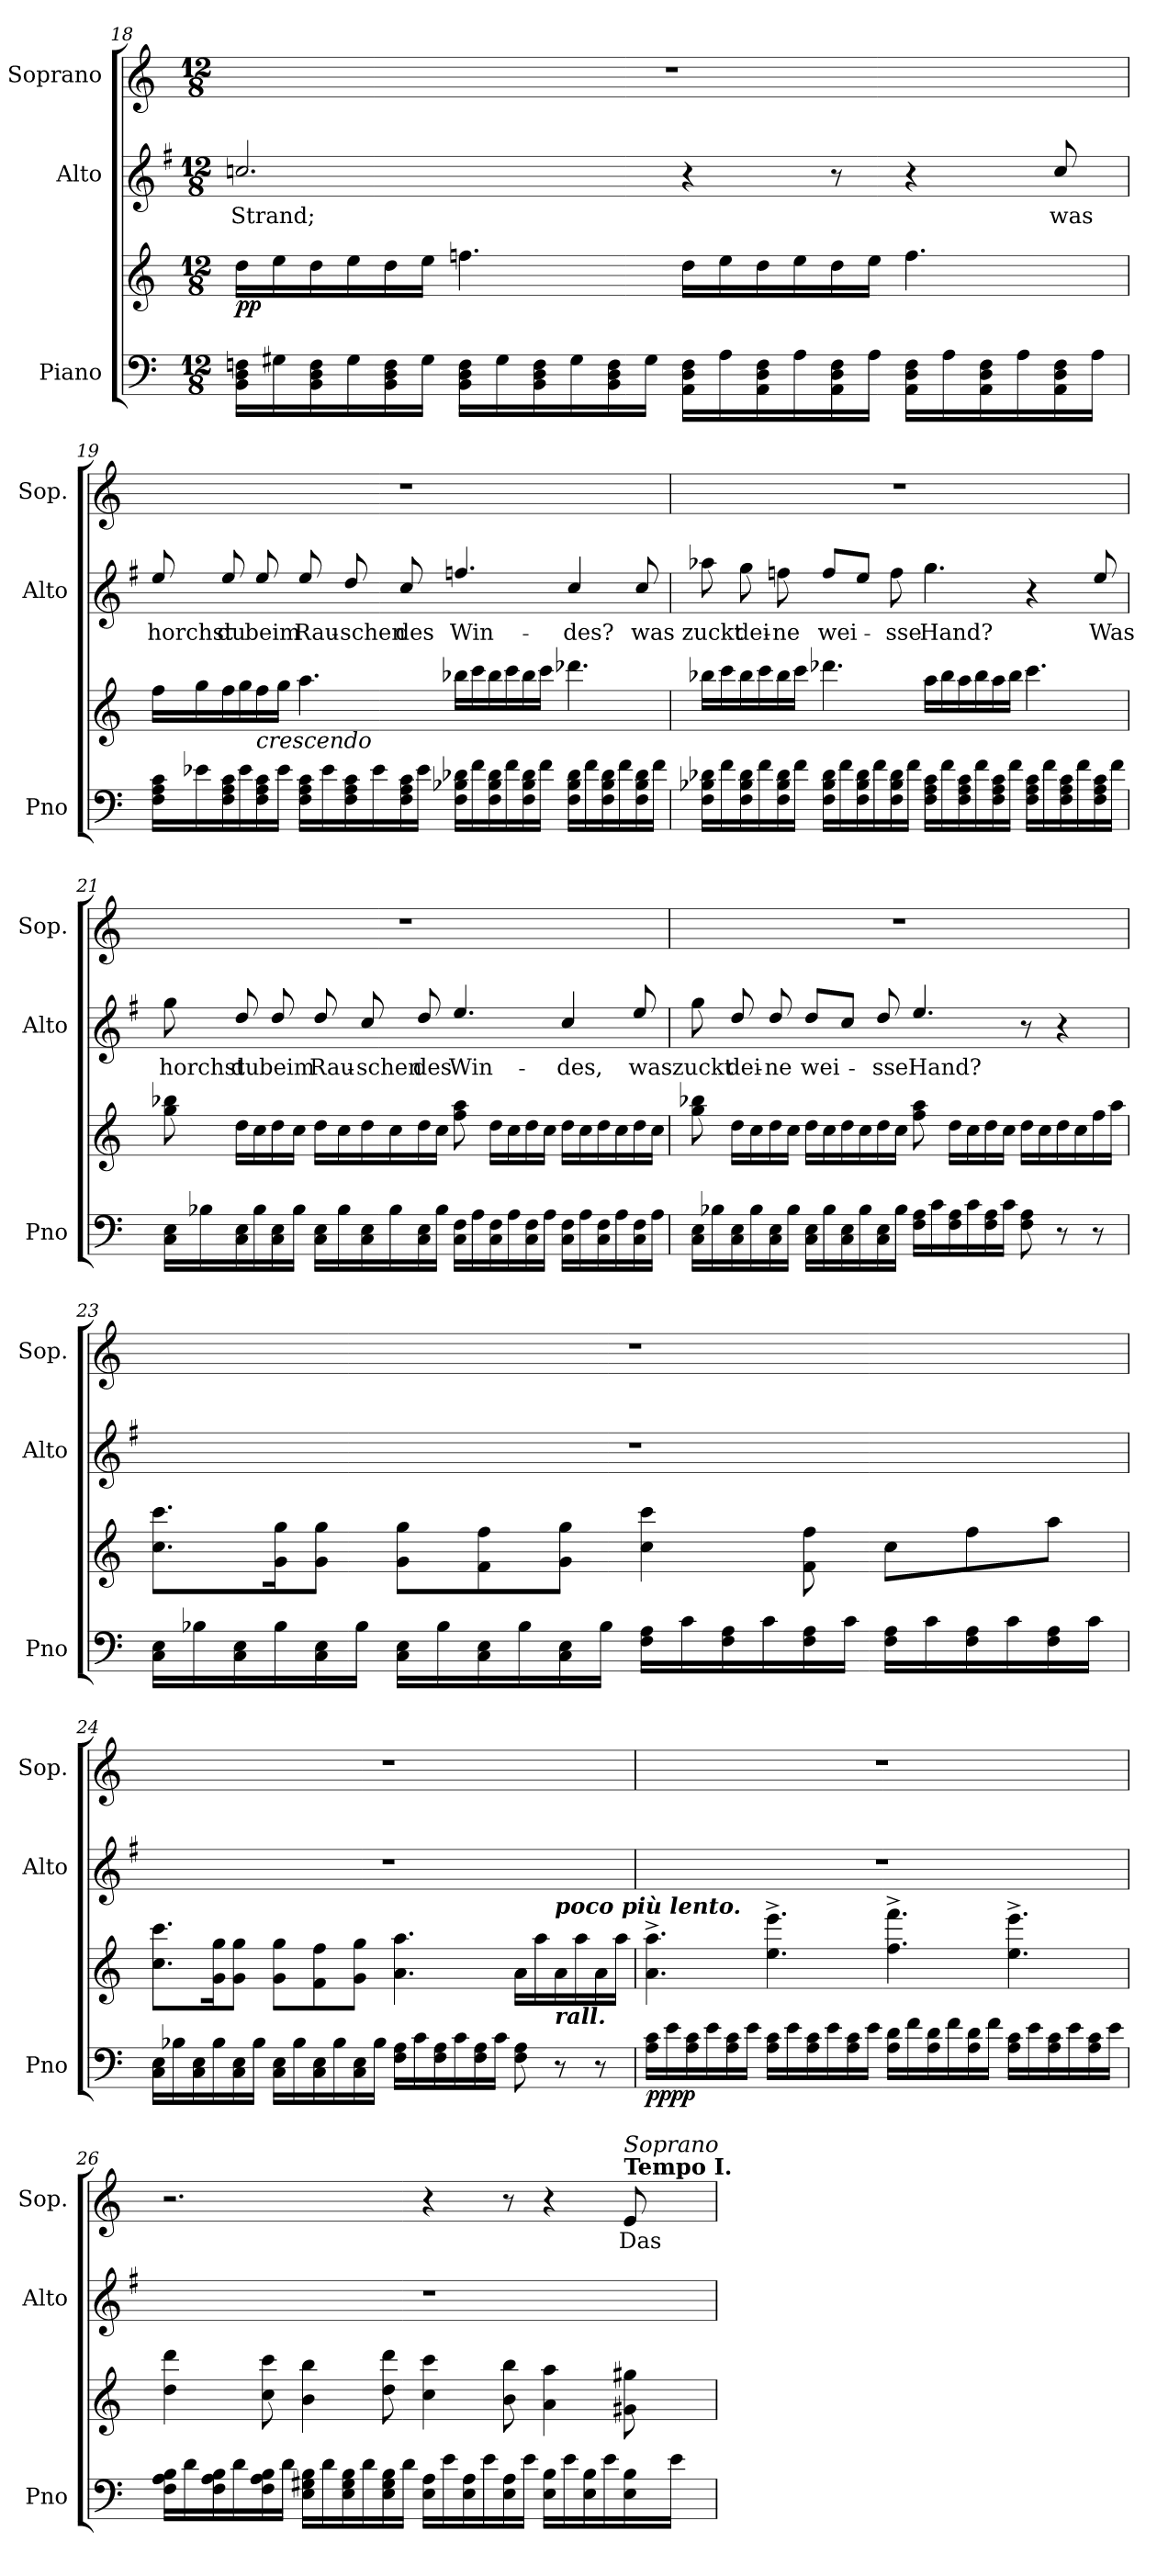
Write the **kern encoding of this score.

**kern	**kern	**dynam	**kern	**text	**kern	**text
*part3	*part3	*part3	*part2	*part2	*part1	*part1
*staff4	*staff3	*staff3/4	*staff2	*staff2	*staff1	*staff1
*I"Piano	*	*	*I"Alto	*	*I"Soprano	*
*I'Pno	*	*	*I'Alto	*	*I'Sop.	*
*clefF4	*clefG2	*	*clefG2	*	*clefG2	*
*	*	*	*ITrd4c7	*	*	*
*k[]	*k[]	*	*k[]	*	*k[]	*
*M12/8	*M12/8	*	*M12/8	*	*M12/8	*
=18	=18	=18	=18	=18	=18	=18
!	!	!LO:DY:b	!	!	!	!
16BB\ 16D\ 16Fn\LL	16dd\LL	pp	2.fn/	Strand;	1.r	.
16G#X\	16ee\	.	.	.	.	.
16BB\ 16D\ 16F\	16dd\	.	.	.	.	.
16G#\	16ee\	.	.	.	.	.
16BB\ 16D\ 16F\	16dd\	.	.	.	.	.
16G#\JJ	16ee\JJ	.	.	.	.	.
16BB\ 16D\ 16F\LL	4.ffn\	.	.	.	.	.
16G#\	.	.	.	.	.	.
16BB\ 16D\ 16F\	.	.	.	.	.	.
16G#\	.	.	.	.	.	.
16BB\ 16D\ 16F\	.	.	.	.	.	.
16G#\JJ	.	.	.	.	.	.
16AA\ 16D\ 16F\LL	16dd\LL	.	4r	.	.	.
16A\	16ee\	.	.	.	.	.
16AA\ 16D\ 16F\	16dd\	.	.	.	.	.
16A\	16ee\	.	.	.	.	.
16AA\ 16D\ 16F\	16dd\	.	8r	.	.	.
16A\JJ	16ee\JJ	.	.	.	.	.
16AA\ 16D\ 16F\LL	4.ff\	.	4r	.	.	.
16A\	.	.	.	.	.	.
16AA\ 16D\ 16F\	.	.	.	.	.	.
16A\	.	.	.	.	.	.
16AA\ 16D\ 16F\	.	.	8f/	was	.	.
16A\JJ	.	.	.	.	.	.
=19	=19	=19	=19	=19	=19	=19
16F\ 16A\ 16c\LL	16ff\LL	.	8a/	horchst	1.r	.
16e-X\	16gg\	.	.	.	.	.
16F\ 16A\ 16c\	16ff\	.	8a/	du	.	.
16e-\	16gg\	.	.	.	.	.
!	!LO:TX:b:i:t=crescendo	!	!	!	!	!
16F\ 16A\ 16c\	16ff\	.	8a/	beim	.	.
16e-\JJ	16gg\JJ	.	.	.	.	.
16F\ 16A\ 16c\LL	4.aa\	.	8a/	Rau-	.	.
16e-\	.	.	.	.	.	.
16F\ 16A\ 16c\	.	.	8g/	-schen	.	.
16e-\	.	.	.	.	.	.
16F\ 16A\ 16c\	.	.	8f/	des	.	.
16e-\JJ	.	.	.	.	.	.
16F\ 16B-X\ 16d-X\LL	16bb-X\LL	.	4.b-X/	Win-	.	.
16f\	16ccc\	.	.	.	.	.
16F\ 16B-\ 16d-\	16bb-\	.	.	.	.	.
16f\	16ccc\	.	.	.	.	.
16F\ 16B-\ 16d-\	16bb-\	.	.	.	.	.
16f\JJ	16ccc\JJ	.	.	.	.	.
16F\ 16B-\ 16d-\LL	4.ddd-X\	.	4f/	-des?	.	.
16f\	.	.	.	.	.	.
16F\ 16B-\ 16d-\	.	.	.	.	.	.
16f\	.	.	.	.	.	.
16F\ 16B-\ 16d-\	.	.	8f/	was	.	.
16f\JJ	.	.	.	.	.	.
=20	=20	=20	=20	=20	=20	=20
16F\ 16B-X\ 16d-X\LL	16bb-X\LL	.	8dd-X\	zuckt	1.r	.
16f\	16ccc\	.	.	.	.	.
16F\ 16B-\ 16d-\	16bb-\	.	8cc\	dei-	.	.
16f\	16ccc\	.	.	.	.	.
16F\ 16B-\ 16d-\	16bb-\	.	8b-X\	-ne	.	.
16f\JJ	16ccc\JJ	.	.	.	.	.
16F\ 16B-\ 16d-\LL	4.ddd-X\	.	8b-/L	wei-	.	.
16f\	.	.	.	.	.	.
16F\ 16B-\ 16d-\	.	.	8a/J	.	.	.
16f\	.	.	.	.	.	.
16F\ 16B-\ 16d-\	.	.	8b-\	-sse	.	.
16f\JJ	.	.	.	.	.	.
16F\ 16A\ 16c\LL	16aa\LL	.	4.cc\	Hand?	.	.
16f\	16bb-\	.	.	.	.	.
16F\ 16A\ 16c\	16aa\	.	.	.	.	.
16f\	16bb-\	.	.	.	.	.
16F\ 16A\ 16c\	16aa\	.	.	.	.	.
16f\JJ	16bb-\JJ	.	.	.	.	.
16F\ 16A\ 16c\LL	4.ccc\	.	4r	.	.	.
16f\	.	.	.	.	.	.
16F\ 16A\ 16c\	.	.	.	.	.	.
16f\	.	.	.	.	.	.
16F\ 16A\ 16c\	.	.	8a/	Was	.	.
16f\JJ	.	.	.	.	.	.
=21	=21	=21	=21	=21	=21	=21
16C\ 16E\LL	8gg\ 8bb-X\	.	8cc\	horchst	1.r	.
16B-X\	.	.	.	.	.	.
16C\ 16E\	16dd\LL	.	8g/	du	.	.
16B-\	16cc\	.	.	.	.	.
16C\ 16E\	16dd\	.	8g/	beim	.	.
16B-\JJ	16cc\JJ	.	.	.	.	.
16C\ 16E\LL	16dd\LL	.	8g/	Rau-	.	.
16B-\	16cc\	.	.	.	.	.
16C\ 16E\	16dd\	.	8f/	-schen	.	.
16B-\	16cc\	.	.	.	.	.
16C\ 16E\	16dd\	.	8g/	des	.	.
16B-\JJ	16cc\JJ	.	.	.	.	.
16C\ 16F\LL	8ff\ 8aa\	.	4.a/	Win-	.	.
16A\	.	.	.	.	.	.
16C\ 16F\	16dd\LL	.	.	.	.	.
16A\	16cc\	.	.	.	.	.
16C\ 16F\	16dd\	.	.	.	.	.
16A\JJ	16cc\JJ	.	.	.	.	.
16C\ 16F\LL	16dd\LL	.	4f/	-des,	.	.
16A\	16cc\	.	.	.	.	.
16C\ 16F\	16dd\	.	.	.	.	.
16A\	16cc\	.	.	.	.	.
16C\ 16F\	16dd\	.	8a/	was	.	.
16A\JJ	16cc\JJ	.	.	.	.	.
=22	=22	=22	=22	=22	=22	=22
16C\ 16E\LL	8gg\ 8bb-X\	.	8cc\	zuckt	1.r	.
16B-X\	.	.	.	.	.	.
16C\ 16E\	16dd\LL	.	8g/	dei-	.	.
16B-\	16cc\	.	.	.	.	.
16C\ 16E\	16dd\	.	8g/	-ne	.	.
16B-\JJ	16cc\JJ	.	.	.	.	.
16C\ 16E\LL	16dd\LL	.	8g/L	wei-	.	.
16B-\	16cc\	.	.	.	.	.
16C\ 16E\	16dd\	.	8f/J	.	.	.
16B-\	16cc\	.	.	.	.	.
16C\ 16E\	16dd\	.	8g/	-sse	.	.
16B-\JJ	16cc\JJ	.	.	.	.	.
16F\ 16A\LL	8ff\ 8aa\	.	4.a/	Hand?	.	.
16c\	.	.	.	.	.	.
16F\ 16A\	16dd\LL	.	.	.	.	.
16c\	16cc\	.	.	.	.	.
16F\ 16A\	16dd\	.	.	.	.	.
16c\JJ	16cc\JJ	.	.	.	.	.
8F\ 8A\	16dd\LL	.	8r	.	.	.
.	16cc\	.	.	.	.	.
8r	16dd\	.	4r	.	.	.
.	16cc\	.	.	.	.	.
8r	16ff\	.	.	.	.	.
.	16aa\JJ	.	.	.	.	.
=23	=23	=23	=23	=23	=23	=23
16C\ 16E\LL	8.cc\ 8.ccc\L	.	1.r	.	1.r	.
16B-X\	.	.	.	.	.	.
16C\ 16E\	.	.	.	.	.	.
16B-\	16g\ 16gg\K	.	.	.	.	.
16C\ 16E\	8g\ 8gg\J	.	.	.	.	.
16B-\JJ	.	.	.	.	.	.
16C\ 16E\LL	8g\ 8gg\L	.	.	.	.	.
16B-\	.	.	.	.	.	.
16C\ 16E\	8f\ 8ff\	.	.	.	.	.
16B-\	.	.	.	.	.	.
16C\ 16E\	8g\ 8gg\J	.	.	.	.	.
16B-\JJ	.	.	.	.	.	.
16F\ 16A\LL	4cc\ 4ccc\	.	.	.	.	.
16c\	.	.	.	.	.	.
16F\ 16A\	.	.	.	.	.	.
16c\	.	.	.	.	.	.
16F\ 16A\	8f\ 8ff\	.	.	.	.	.
16c\JJ	.	.	.	.	.	.
16F\ 16A\LL	8cc\L	.	.	.	.	.
16c\	.	.	.	.	.	.
16F\ 16A\	8ff\	.	.	.	.	.
16c\	.	.	.	.	.	.
16F\ 16A\	8aa\J	.	.	.	.	.
16c\JJ	.	.	.	.	.	.
=24	=24	=24	=24	=24	=24	=24
!	!	!	!	!	!LO:TX:a:color=#FFFFFF:t=.	!
16C\ 16E\LL	8.cc\ 8.ccc\L	.	1.r	.	1.r	.
16B-X\	.	.	.	.	.	.
16C\ 16E\	.	.	.	.	.	.
16B-\	16g\ 16gg\K	.	.	.	.	.
16C\ 16E\	8g\ 8gg\J	.	.	.	.	.
16B-\JJ	.	.	.	.	.	.
16C\ 16E\LL	8g\ 8gg\L	.	.	.	.	.
16B-\	.	.	.	.	.	.
16C\ 16E\	8f\ 8ff\	.	.	.	.	.
16B-\	.	.	.	.	.	.
16C\ 16E\	8g\ 8gg\J	.	.	.	.	.
16B-\JJ	.	.	.	.	.	.
16F\ 16A\LL	4.a\ 4.aa\	.	.	.	.	.
16c\	.	.	.	.	.	.
16F\ 16A\	.	.	.	.	.	.
16c\	.	.	.	.	.	.
16F\ 16A\	.	.	.	.	.	.
16c\JJ	.	.	.	.	.	.
8F\ 8A\	16a\LL	.	.	.	.	.
.	16aa\	.	.	.	.	.
!	!LO:TX:a:Bi:t=poco più lento.	!	!	!	!	!
!	!LO:TX:b:Bi:t=rall.	!	!	!	!	!
8r	16a\	.	.	.	.	.
.	16aa\	.	.	.	.	.
8r	16a\	.	.	.	.	.
.	16aa\JJ	.	.	.	.	.
=25	=25	=25	=25	=25	=25	=25
!	!	!LO:DY:b=2	!	!	!	!
!	!	!LO:DY:n=1:b	!	!	!	!
16A\ 16c\LL	4.a\^ 4.aa\^	pp pp	1.r	.	1.r	.
16e\	.	.	.	.	.	.
16A\ 16c\	.	.	.	.	.	.
16e\	.	.	.	.	.	.
16A\ 16c\	.	.	.	.	.	.
16e\JJ	.	.	.	.	.	.
16A\ 16c\LL	4.ee\^ 4.eee\^	.	.	.	.	.
16e\	.	.	.	.	.	.
16A\ 16c\	.	.	.	.	.	.
16e\	.	.	.	.	.	.
16A\ 16c\	.	.	.	.	.	.
16e\JJ	.	.	.	.	.	.
16A\ 16d\LL	4.ff\^ 4.fff\^	.	.	.	.	.
16f\	.	.	.	.	.	.
16A\ 16d\	.	.	.	.	.	.
16f\	.	.	.	.	.	.
16A\ 16d\	.	.	.	.	.	.
16f\JJ	.	.	.	.	.	.
16A\ 16c\LL	4.ee\^ 4.eee\^	.	.	.	.	.
16e\	.	.	.	.	.	.
16A\ 16c\	.	.	.	.	.	.
16e\	.	.	.	.	.	.
16A\ 16c\	.	.	.	.	.	.
16e\JJ	.	.	.	.	.	.
=26	=26	=26	=26	=26	=26	=26
16F\ 16A\ 16B\LL	4dd\ 4ddd\	.	1.r	.	2.r	.
16d\	.	.	.	.	.	.
16F\ 16A\ 16B\	.	.	.	.	.	.
16d\	.	.	.	.	.	.
16F\ 16A\ 16B\	8cc\ 8ccc\	.	.	.	.	.
16d\JJ	.	.	.	.	.	.
16E\ 16G#X\ 16B\LL	4b\ 4bb\	.	.	.	.	.
16d\	.	.	.	.	.	.
16E\ 16G#\ 16B\	.	.	.	.	.	.
16d\	.	.	.	.	.	.
16E\ 16G#\ 16B\	8dd\ 8ddd\	.	.	.	.	.
16d\JJ	.	.	.	.	.	.
16E\ 16A\LL	4cc\ 4ccc\	.	.	.	4r	.
16e\	.	.	.	.	.	.
16E\ 16A\	.	.	.	.	.	.
16e\	.	.	.	.	.	.
16E\ 16A\	8b\ 8bb\	.	.	.	8r	.
16e\JJ	.	.	.	.	.	.
16E\ 16B\LL	4a\ 4aa\	.	.	.	4r	.
16e\	.	.	.	.	.	.
16E\ 16B\	.	.	.	.	.	.
16e\	.	.	.	.	.	.
!	!	!	!	!	!LO:TX:a:B:t=Tempo I.	!
!	!	!	!	!	!LO:TX:i:t=Soprano	!
16E\ 16B\	8g#X\ 8gg#X\	.	.	.	8e/	Das
16e\JJ	.	.	.	.	.	.
=	=	=	=	=	=	=
*-	*-	*-	*-	*-	*-	*-
